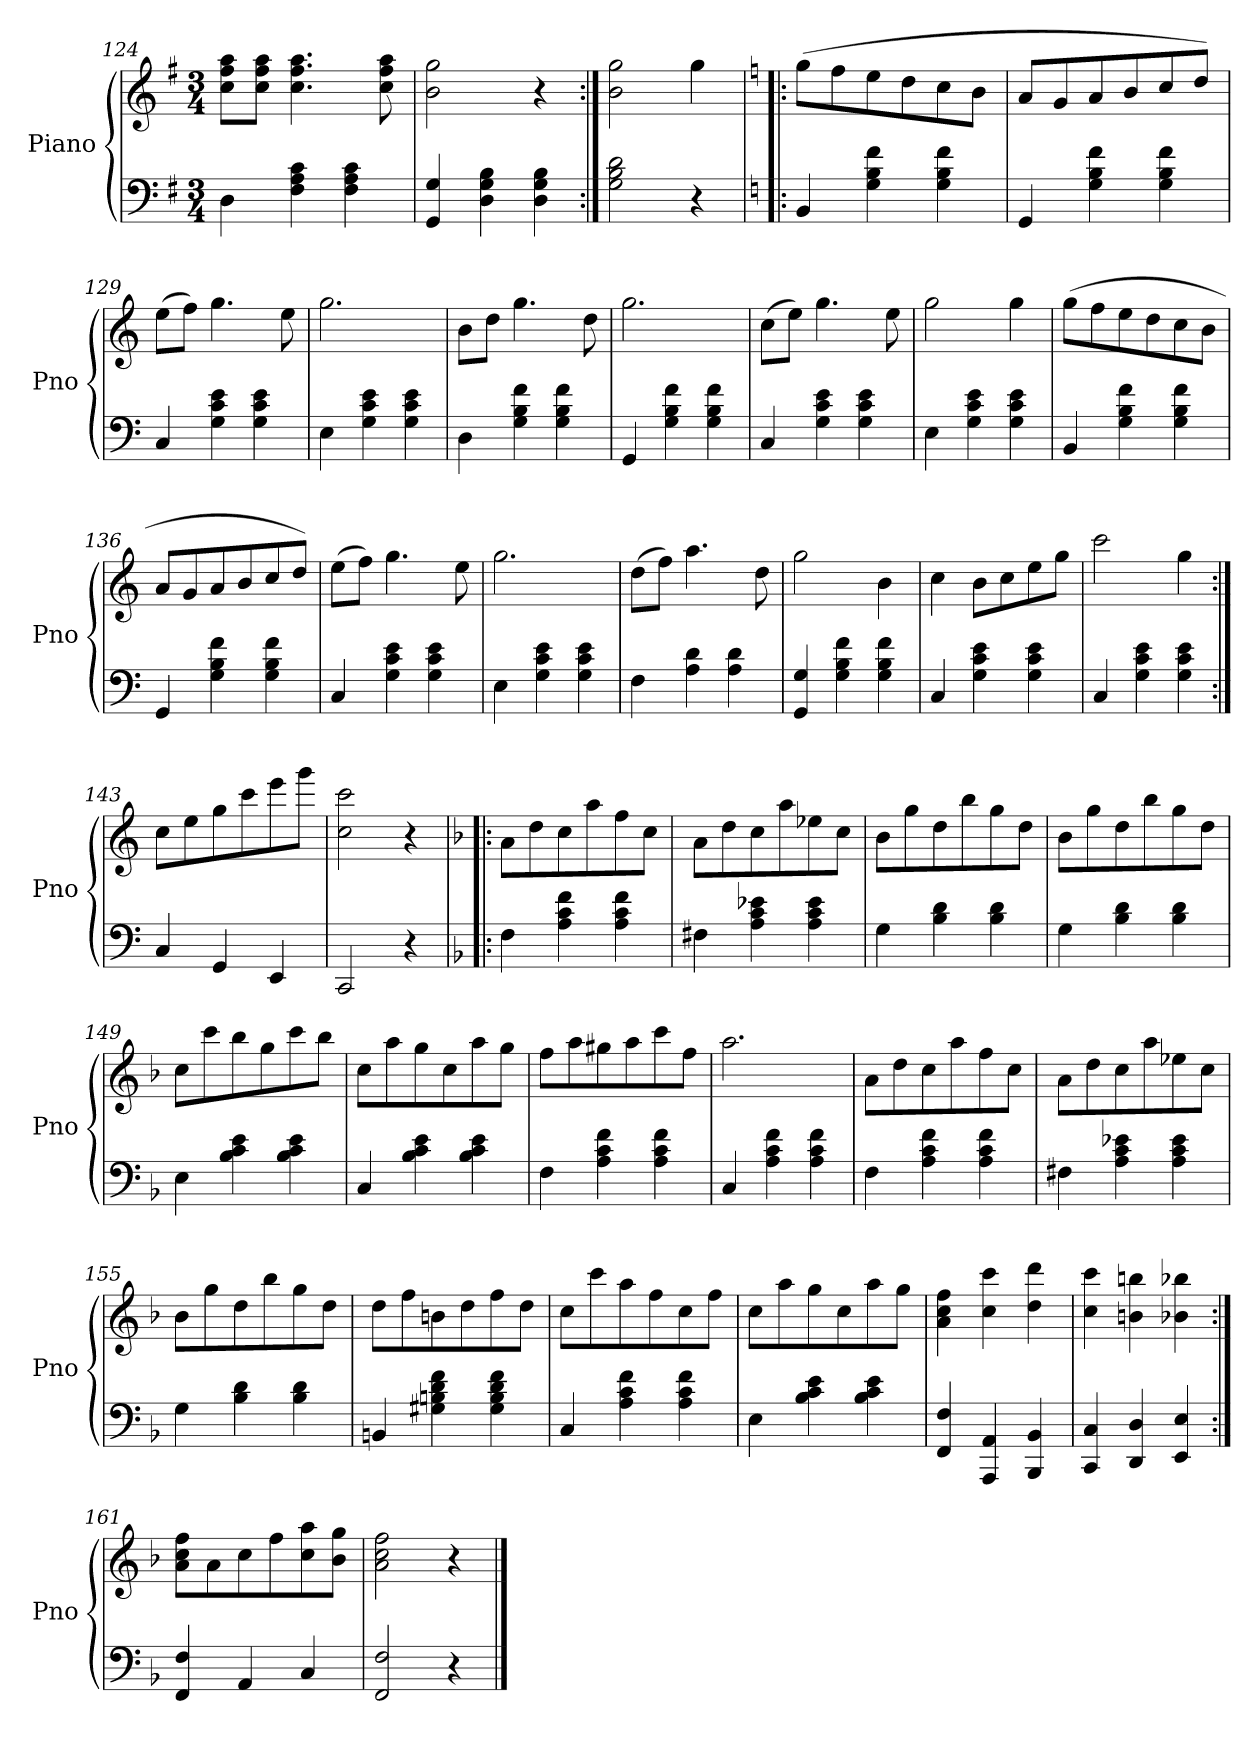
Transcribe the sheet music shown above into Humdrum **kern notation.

**kern	**kern
*part1	*part1
*staff2	*staff1
*I"Piano	*
*I'Pno	*
*clefF4	*clefG2
*k[f#]	*k[f#]
*M3/4	*M3/4
=124	=124
4D\	8cc\ 8ff#\ 8aa\L
.	8cc\ 8ff#\ 8aa\J
4F#\ 4A\ 4c\	4.cc\ 4.ff#\ 4.aa\
4F#\ 4A\ 4c\	.
.	8cc\ 8ff#\ 8aa\
=125	=125
4GG/ 4G/	2b\ 2gg\
4D\ 4G\ 4B\	.
4D\ 4G\ 4B\	4r
=126:|!	=126:|!
2G\ 2B\ 2d\	2b\ 2gg\
4r	4gg\
=127!|:	=127!|:
*k[]	*k[]
4BB/	(8gg\L
.	8ff\
4G\ 4B\ 4f\	8ee\
.	8dd\
4G\ 4B\ 4f\	8cc\
.	8b\J
=128	=128
4GG/	8a/L
.	8g/
4G\ 4B\ 4f\	8a/
.	8b/
4G\ 4B\ 4f\	8cc/
.	8dd/J)
=129	=129
4C/	(8ee\L
.	8ff\J)
4G\ 4c\ 4e\	4.gg\
4G\ 4c\ 4e\	.
.	8ee\
=130	=130
4E\	2.gg\
4G\ 4c\ 4e\	.
4G\ 4c\ 4e\	.
=131	=131
4D\	8b\L
.	8dd\J
4G\ 4B\ 4f\	4.gg\
4G\ 4B\ 4f\	.
.	8dd\
=132	=132
4GG/	2.gg\
4G\ 4B\ 4f\	.
4G\ 4B\ 4f\	.
=133	=133
4C/	(8cc\L
.	8ee\J)
4G\ 4c\ 4e\	4.gg\
4G\ 4c\ 4e\	.
.	8ee\
=134	=134
4E\	2gg\
4G\ 4c\ 4e\	.
4G\ 4c\ 4e\	4gg\
=135	=135
4BB/	(8gg\L
.	8ff\
4G\ 4B\ 4f\	8ee\
.	8dd\
4G\ 4B\ 4f\	8cc\
.	8b\J
=136	=136
4GG/	8a/L
.	8g/
4G\ 4B\ 4f\	8a/
.	8b/
4G\ 4B\ 4f\	8cc/
.	8dd/J)
=137	=137
4C/	(8ee\L
.	8ff\J)
4G\ 4c\ 4e\	4.gg\
4G\ 4c\ 4e\	.
.	8ee\
=138	=138
4E\	2.gg\
4G\ 4c\ 4e\	.
4G\ 4c\ 4e\	.
=139	=139
4F\	(8dd\L
.	8ff\J)
4A\ 4d\	4.aa\
4A\ 4d\	.
.	8dd\
=140	=140
4GG/ 4G/	2gg\
4G\ 4B\ 4f\	.
4G\ 4B\ 4f\	4b\
=141	=141
4C/	4cc\
4G\ 4c\ 4e\	8b\L
.	8cc\
4G\ 4c\ 4e\	8ee\
.	8gg\J
=142	=142
4C/	2ccc\
4G\ 4c\ 4e\	.
4G\ 4c\ 4e\	4gg\
=143:|!	=143:|!
4C/	8cc\L
.	8ee\
4GG/	8gg\
.	8ccc\
4EE/	8eee\
.	8ggg\J
=144	=144
2CC/	2cc\ 2ccc\
4r	4r
=145!|:	=145!|:
*k[b-]	*k[b-]
4F\	8a\L
.	8dd\
4A\ 4c\ 4f\	8cc\
.	8aa\
4A\ 4c\ 4f\	8ff\
.	8cc\J
=146	=146
4F#X\	8a\L
.	8dd\
4A\ 4c\ 4e-X\	8cc\
.	8aa\
4A\ 4c\ 4e-\	8ee-X\
.	8cc\J
=147	=147
4G\	8b-\L
.	8gg\
4B-\ 4d\	8dd\
.	8bb-\
4B-\ 4d\	8gg\
.	8dd\J
=148	=148
4G\	8b-\L
.	8gg\
4B-\ 4d\	8dd\
.	8bb-\
4B-\ 4d\	8gg\
.	8dd\J
=149	=149
4E\	8cc\L
.	8ccc\
4B-\ 4c\ 4e\	8bb-\
.	8gg\
4B-\ 4c\ 4e\	8ccc\
.	8bb-\J
=150	=150
4C/	8cc\L
.	8aa\
4B-\ 4c\ 4e\	8gg\
.	8cc\
4B-\ 4c\ 4e\	8aa\
.	8gg\J
=151	=151
4F\	8ff\L
.	8aa\
4A\ 4c\ 4f\	8gg#X\
.	8aa\
4A\ 4c\ 4f\	8ccc\
.	8ff\J
=152	=152
4C/	2.aa\
4A\ 4c\ 4f\	.
4A\ 4c\ 4f\	.
=153	=153
4F\	8a\L
.	8dd\
4A\ 4c\ 4f\	8cc\
.	8aa\
4A\ 4c\ 4f\	8ff\
.	8cc\J
=154	=154
4F#X\	8a\L
.	8dd\
4A\ 4c\ 4e-X\	8cc\
.	8aa\
4A\ 4c\ 4e-\	8ee-X\
.	8cc\J
=155	=155
4G\	8b-\L
.	8gg\
4B-\ 4d\	8dd\
.	8bb-\
4B-\ 4d\	8gg\
.	8dd\J
=156	=156
4BBn/	8dd\L
.	8ff\
4G#X\ 4Bn\ 4d\ 4f\	8bn\
.	8dd\
4G#\ 4B\ 4d\ 4f\	8ff\
.	8dd\J
=157	=157
4C/	8cc\L
.	8ccc\
4A\ 4c\ 4f\	8aa\
.	8ff\
4A\ 4c\ 4f\	8cc\
.	8ff\J
=158	=158
4E\	8cc\L
.	8aa\
4B-\ 4c\ 4e\	8gg\
.	8cc\
4B-\ 4c\ 4e\	8aa\
.	8gg\J
=159	=159
4FF/ 4F/	4a\ 4cc\ 4ff\
4AAA/ 4AA/	4cc\ 4ccc\
4BBB-/ 4BB-/	4dd\ 4ddd\
=160	=160
4CC/ 4C/	4cc\ 4ccc\
4DD/ 4D/	4bn\ 4bbn\
4EE/ 4E/	4b-X\ 4bb-X\
=161:|!	=161:|!
4FF/ 4F/	8a\ 8cc\ 8ff\L
.	8a\
4AA/	8cc\
.	8ff\
4C/	8cc\ 8aa\
.	8b-\ 8gg\J
=162	=162
2FF/ 2F/	2a\ 2cc\ 2ff\
4r	4r
==	==
*-	*-
